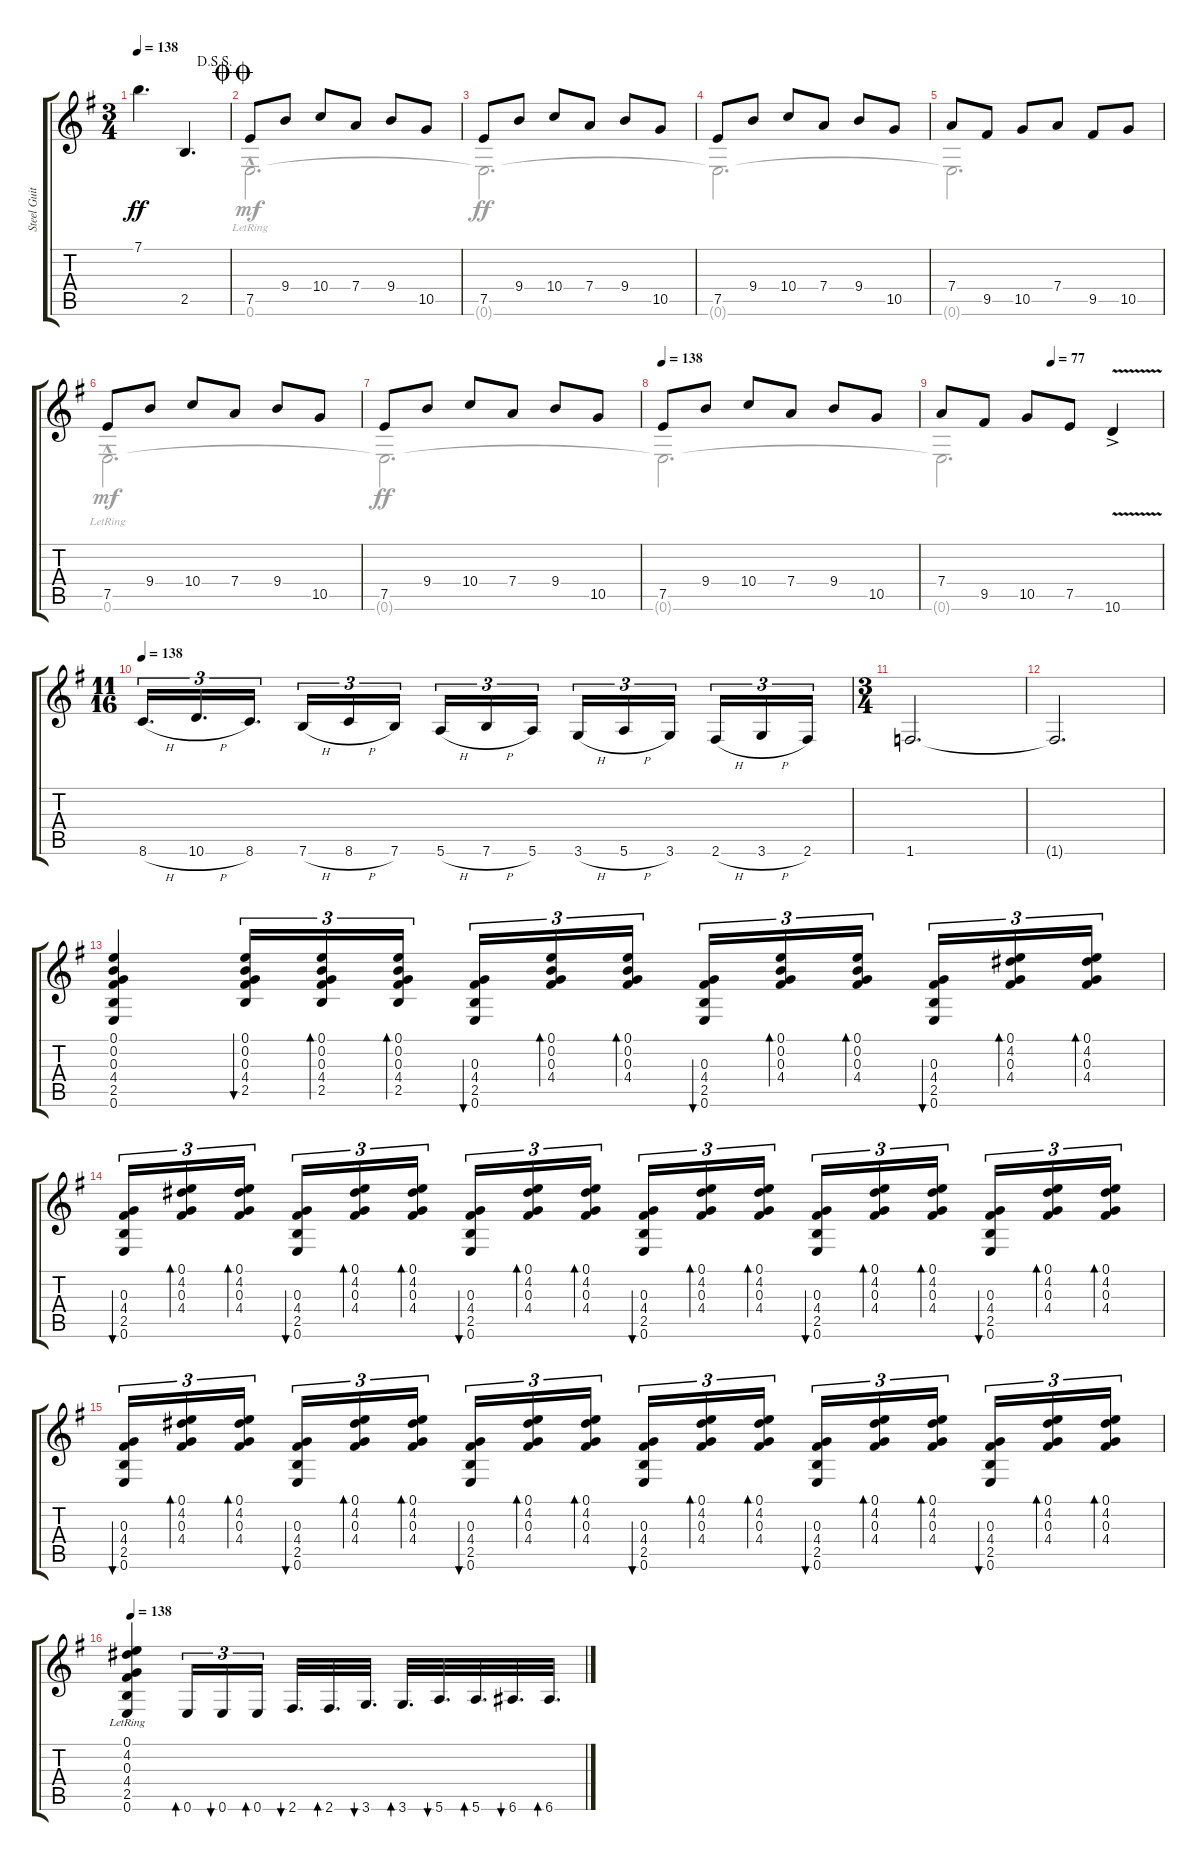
\track ("Steel Guitar" "Steel Guit") {instrument acousticguitarsteel}
\staff {score tabs}
\tuning (E4 B3 G3 D3 A2 E2) {hide}
\voice
\ts (3 4)
\jump dalsegnosegno
\tempo 138
\clef g2
\ks eminor
7.1{t}.4{d dy ff} 2.5.4{d} |
\jump doublecoda
7.5.8 9.4.8 10.4.8 7.4.8 9.4.8 10.5.8 |
7.5.8 9.4.8 10.4.8 7.4.8 9.4.8 10.5.8 |
7.5.8 9.4.8 10.4.8 7.4.8 9.4.8 10.5.8 |
7.4.8 9.5.8 10.5.8 7.4.8 9.5.8 10.5.8 |
7.5.8 9.4.8 10.4.8 7.4.8 9.4.8 10.5.8 |
7.5.8 9.4.8 10.4.8 7.4.8 9.4.8 10.5.8 |
\tempo 138
7.5.8 9.4.8 10.4.8 7.4.8 9.4.8 10.5.8 |
\tempo (77 0.5)
7.4.8 9.5.8 10.5.8 7.5.8 10.6{v ac}.4 |
\ts (11 16)
\tempo 138
8.6{h}.16{d tu (3 2)} 10.6{h}.16{d tu (3 2)} 8.6.16{d tu (3 2)} 7.6{h}.16{tu (3 2)} 8.6{h}.16{tu (3 2)} 7.6.16{tu (3 2)} 5.6{h}.16{tu (3 2)} 7.6{h}.16{tu (3 2)} 5.6.16{tu (3 2)} 3.6{h}.16{tu (3 2)} 5.6{h}.16{tu (3 2)} 3.6.16{tu (3 2)} 2.6{h}.16{tu (3 2)} 3.6{h}.16{tu (3 2)} 2.6.16{tu (3 2)} |
\ts (3 4)
1.6.2{d} |
1.6{t}.2{d} |
(0.1 0.2 0.3 4.4 2.5 0.6).4 (0.1 0.2 0.3 4.4 2.5).16{tu (3 2) bu 30} (0.1 0.2 0.3 4.4 2.5).16{tu (3 2) bd 30} (0.1 0.2 0.3 4.4 2.5).16{tu (3 2) bd 30} (0.3 4.4 2.5 0.6).16{tu (3 2) bu 30} (0.1 0.2 0.3 4.4).16{tu (3 2) bd 30} (0.1 0.2 0.3 4.4).16{tu (3 2) bd 30} (0.3 4.4 2.5 0.6).16{tu (3 2) bu 30} (0.1 0.2 0.3 4.4).16{tu (3 2) bd 30} (0.1 0.2 0.3 4.4).16{tu (3 2) bd 30} (0.3 4.4 2.5 0.6).16{tu (3 2) bu 30} (0.1 4.2 0.3 4.4).16{tu (3 2) bd 30} (0.1 4.2 0.3 4.4).16{tu (3 2) bd 30} |
(0.3 4.4 2.5 0.6).16{tu (3 2) bu 30} (0.1 4.2 0.3 4.4).16{tu (3 2) bd 30} (0.1 4.2 0.3 4.4).16{tu (3 2) bd 30} (0.3 4.4 2.5 0.6).16{tu (3 2) bu 30} (0.1 4.2 0.3 4.4).16{tu (3 2) bd 30} (0.1 4.2 0.3 4.4).16{tu (3 2) bd 30} (0.3 4.4 2.5 0.6).16{tu (3 2) bu 30} (0.1 4.2 0.3 4.4).16{tu (3 2) bd 30} (0.1 4.2 0.3 4.4).16{tu (3 2) bd 30} (0.3 4.4 2.5 0.6).16{tu (3 2) bu 30} (0.1 4.2 0.3 4.4).16{tu (3 2) bd 30} (0.1 4.2 0.3 4.4).16{tu (3 2) bd 30} (0.3 4.4 2.5 0.6).16{tu (3 2) bu 30} (0.1 4.2 0.3 4.4).16{tu (3 2) bd 30} (0.1 4.2 0.3 4.4).16{tu (3 2) bd 30} (0.3 4.4 2.5 0.6).16{tu (3 2) bu 30} (0.1 4.2 0.3 4.4).16{tu (3 2) bd 30} (0.1 4.2 0.3 4.4).16{tu (3 2) bd 30} |
(0.3 4.4 2.5 0.6).16{tu (3 2) bu 30} (0.1 4.2 0.3 4.4).16{tu (3 2) bd 30} (0.1 4.2 0.3 4.4).16{tu (3 2) bd 30} (0.3 4.4 2.5 0.6).16{tu (3 2) bu 30} (0.1 4.2 0.3 4.4).16{tu (3 2) bd 30} (0.1 4.2 0.3 4.4).16{tu (3 2) bd 30} (0.3 4.4 2.5 0.6).16{tu (3 2) bu 30} (0.1 4.2 0.3 4.4).16{tu (3 2) bd 30} (0.1 4.2 0.3 4.4).16{tu (3 2) bd 30} (0.3 4.4 2.5 0.6).16{tu (3 2) bu 30} (0.1 4.2 0.3 4.4).16{tu (3 2) bd 30} (0.1 4.2 0.3 4.4).16{tu (3 2) bd 30} (0.3 4.4 2.5 0.6).16{tu (3 2) bu 30} (0.1 4.2 0.3 4.4).16{tu (3 2) bd 30} (0.1 4.2 0.3 4.4).16{tu (3 2) bd 30} (0.3 4.4 2.5 0.6).16{tu (3 2) bu 30} (0.1 4.2 0.3 4.4).16{tu (3 2) bd 30} (0.1 4.2 0.3 4.4).16{tu (3 2) bd 30} |
\tempo 138
(0.1 4.2 0.3{lr} 4.4 2.5 0.6).4 0.6.16{tu (3 2) bd 30} 0.6.16{tu (3 2) bu 30} 0.6.16{tu (3 2) bd 30} 2.6.32{d bu 30} 2.6.32{d bd 30} 3.6.32{d bu 30} 3.6.32{d bd 30} 5.6.32{d bu 30} 5.6.32{d bd 30} 6.6.32{d bu 30} 6.6.32{d bd 30}
\voice
\clef g2
\ottava regular
\simile none
\ks eminor
|
0.6{hac lr}.2{d dy mf} |
0.6{t}.2{d dy ff} |
0.6{t}.2{d} |
0.6{t}.2{d} |
0.6{hac lr}.2{d dy mf} |
0.6{t}.2{d dy ff} |
0.6{t}.2{d} |
0.6{t}.2{d} |
|
|
|
|
|
|
